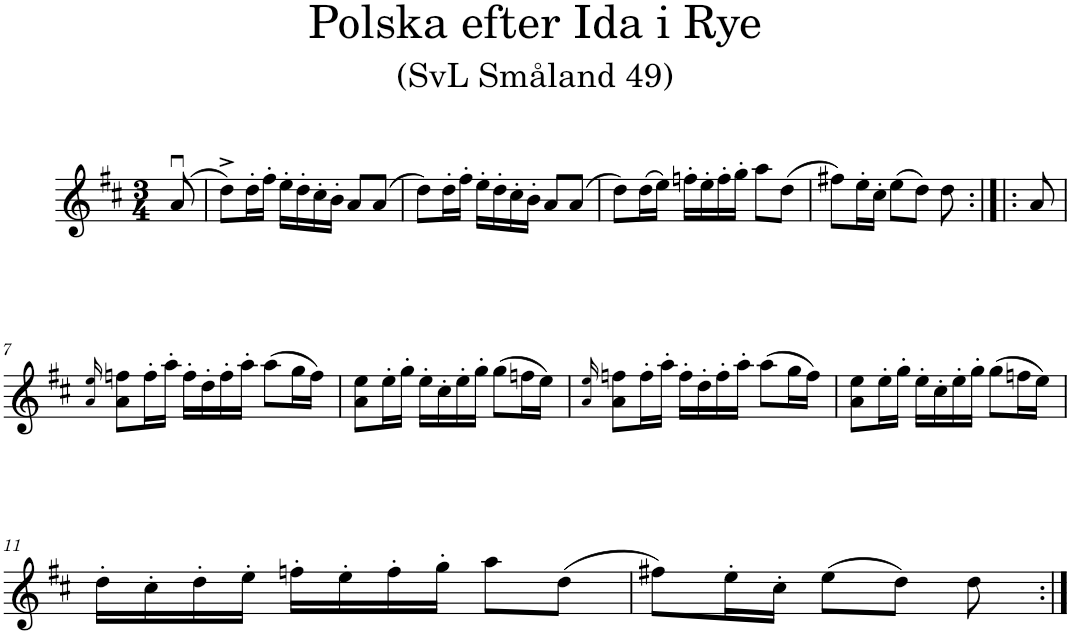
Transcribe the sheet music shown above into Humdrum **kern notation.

**kern
*part1
*staff1
*I"Piano
*I'Pno
*clefG2
*k[f#c#]
*D:
*M3/4
=1
(8au/
=2
8dd^\L)
16dd'\L
16ff#'\JJ
16ee'\LL
16dd'\
16cc#'\
16b'\JJ
8a/L
(8a/J
=3
8dd\L)
16dd'\L
16ff#'\JJ
16ee'\LL
16dd'\
16cc#'\
16b'\JJ
8a/L
(8a/J
=4
8dd\L)
(16dd\L
16ee\JJ)
16ffn'\LL
16ee'\
16ff'\
16gg'\JJ
8aa\L
(8dd\J
=5
8ff#X\L)
16ee'\L
16cc#'\JJ
(8ee\L
8dd\J)
8dd\
=6:|!|:
8a/
!!LO:LB:g=z
=7
16qa/ 16qee/
8a\ 8ffn\L
16ff'\L
16aa'\JJ
16ff'\LL
16dd'\
16ff'\
16aa'\JJ
(8aa\L
16gg\L
16ff\JJ)
=8
8a\ 8ee\L
16ee'\L
16gg'\JJ
16ee'\LL
16cc#'\
16ee'\
16gg'\JJ
(8gg\L
16ffn\L
16ee\JJ)
=9
16qa/ 16qee/
8a\ 8ffn\L
16ff'\L
16aa'\JJ
16ff'\LL
16dd'\
16ff'\
16aa'\JJ
(8aa\L
16gg\L
16ff\JJ)
=10
8a\ 8ee\L
16ee'\L
16gg'\JJ
16ee'\LL
16cc#'\
16ee'\
16gg'\JJ
(8gg\L
16ffn\L
16ee\JJ)
!!LO:LB:g=z
=11
16dd'\LL
16cc#'\
16dd'\
16ee'\JJ
16ffn'\LL
16ee'\
16ff'\
16gg'\JJ
8aa\L
(8dd\J
=12
8ff#X\L)
16ee'\L
16cc#'\JJ
(8ee\L
8dd\J)
8dd\
=:|!
*-
